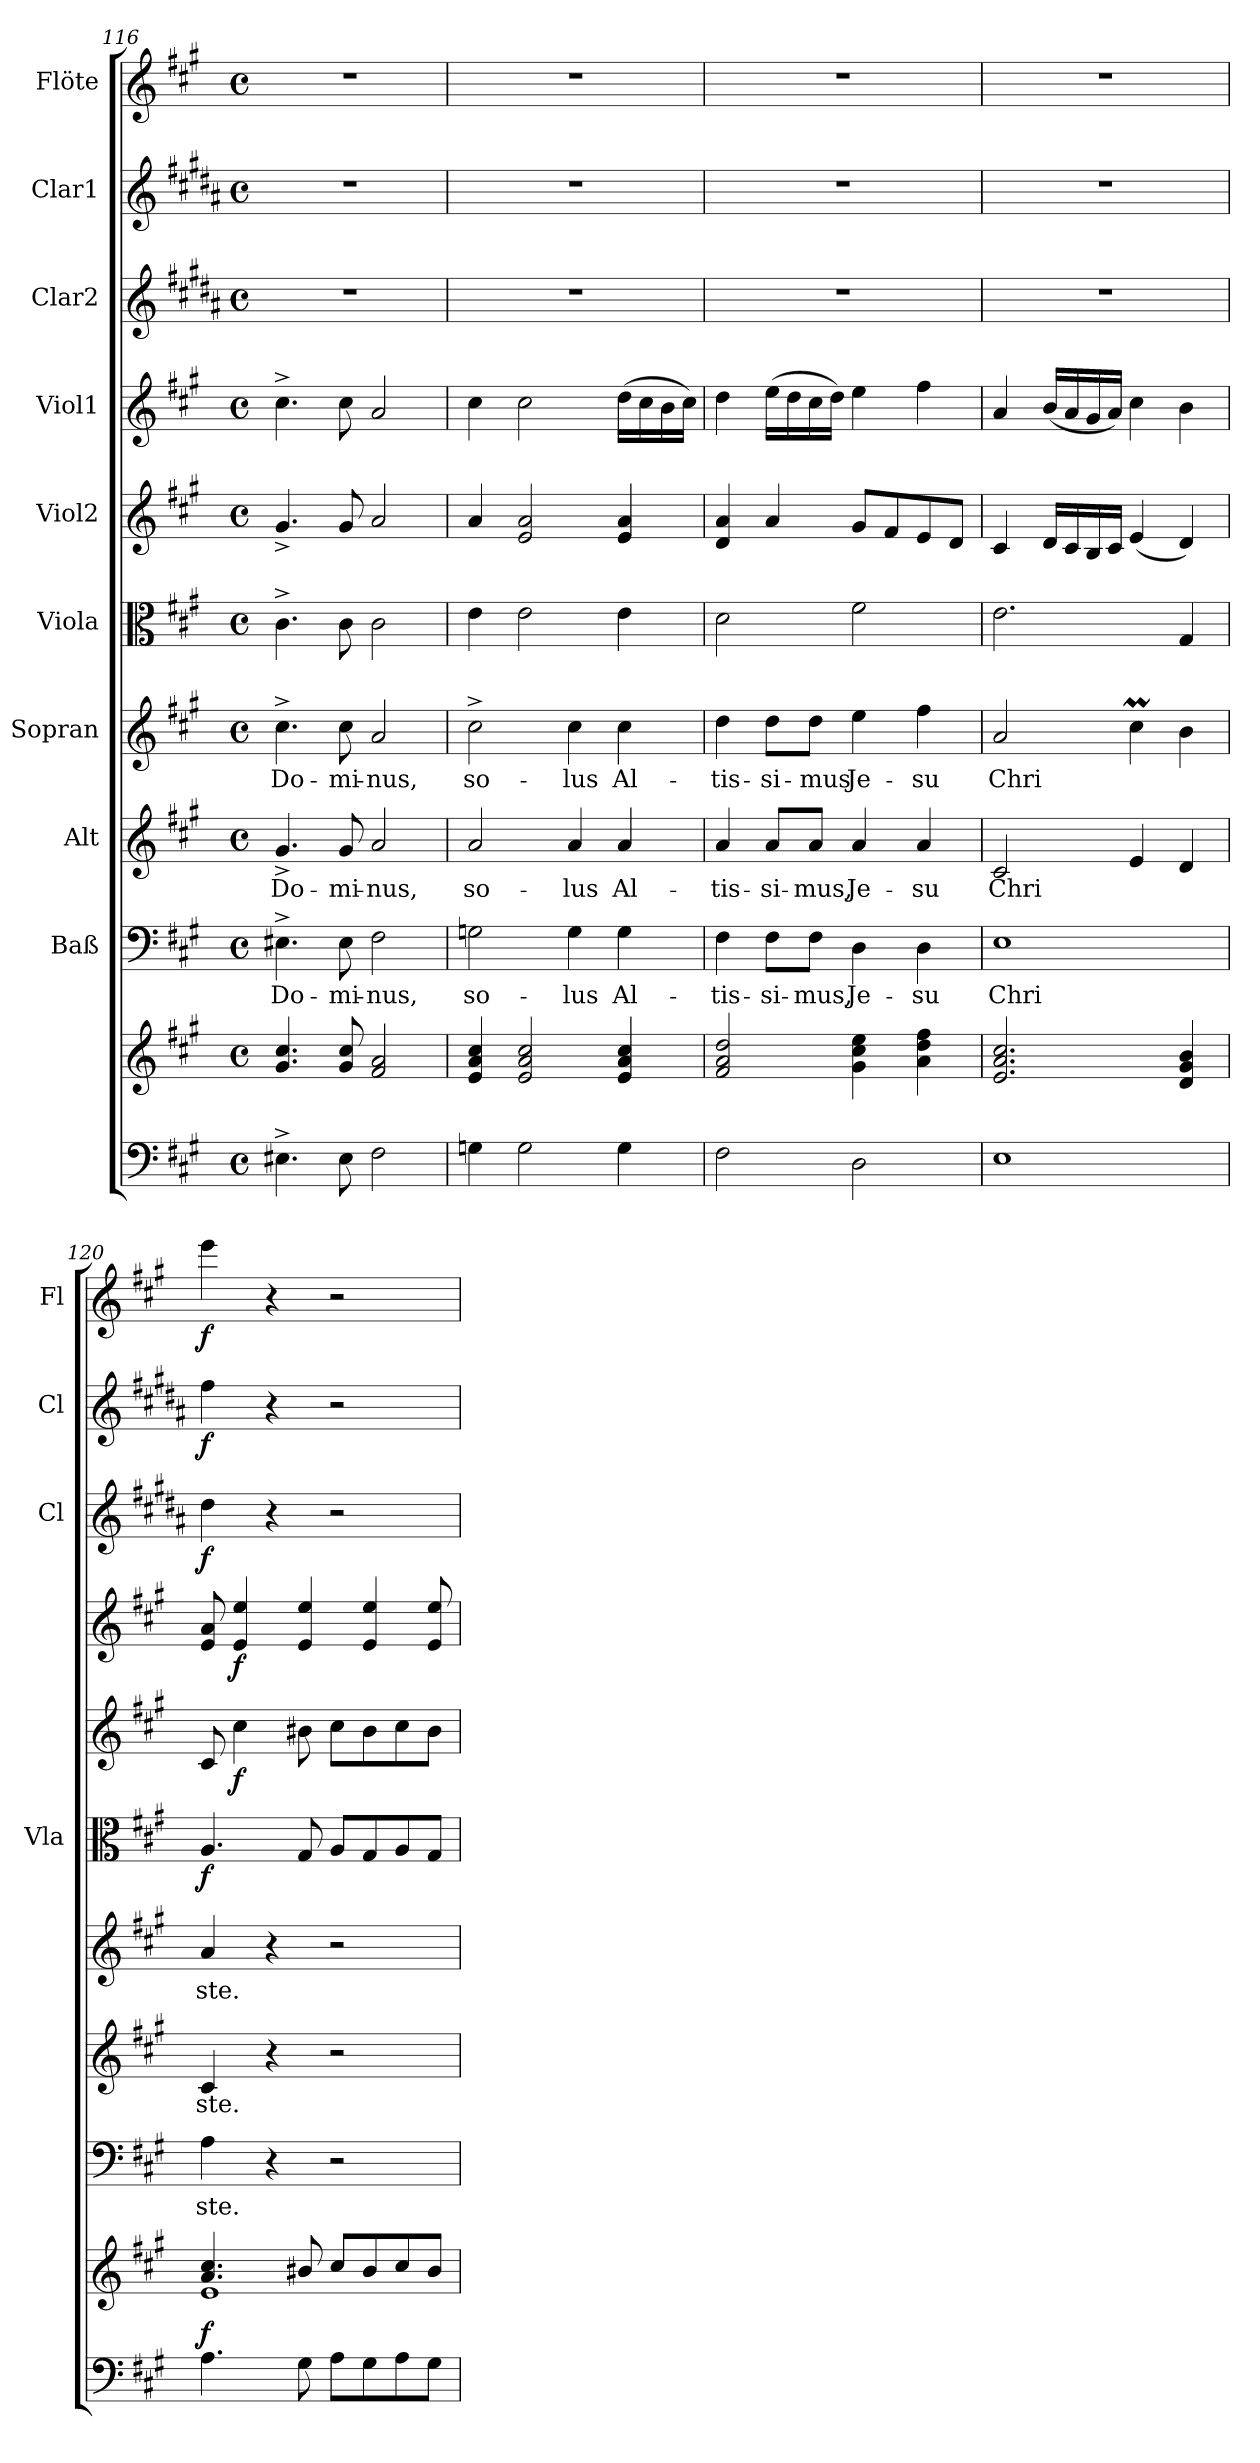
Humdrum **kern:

**kern	**kern	**dynam	**kern	**text	**kern	**text	**kern	**text	**kern	**dynam	**kern	**dynam	**kern	**dynam	**kern	**dynam	**kern	**dynam	**kern	**dynam
*part10	*part10	*part10	*part9	*part9	*part8	*part8	*part7	*part7	*part6	*part6	*part5	*part5	*part4	*part4	*part3	*part3	*part2	*part2	*part1	*part1
*staff11	*staff10	*staff10/11	*staff9	*staff9	*staff8	*staff8	*staff7	*staff7	*staff6	*staff6	*staff5	*staff5	*staff4	*staff4	*staff3	*staff3	*staff2	*staff2	*staff1	*staff1
*	*	*	*I"Baß	*	*I"Alt	*	*I"Sopran	*	*I"Viola	*	*I"Viol2	*	*I"Viol1	*	*I"Clar2	*	*I"Clar1	*	*I"Flöte	*
*	*	*	*	*	*	*	*	*	*I'Vla	*	*	*	*	*	*I'Cl	*	*I'Cl	*	*I'Fl	*
!!LO:PB:g=z
*clefF4	*clefG2	*	*clefF4	*	*clefG2	*	*clefG2	*	*clefC3	*	*clefG2	*	*clefG2	*	*clefG2	*	*clefG2	*	*clefG2	*
*	*	*	*	*	*	*	*	*	*	*	*	*	*	*	*ITrd1c2	*	*ITrd1c2	*	*	*
*k[f#c#g#]	*k[f#c#g#]	*	*k[f#c#g#]	*	*k[f#c#g#]	*	*k[f#c#g#]	*	*k[f#c#g#]	*	*k[f#c#g#]	*	*k[f#c#g#]	*	*k[f#c#g#]	*	*k[f#c#g#]	*	*k[f#c#g#]	*
*A:	*A:	*	*A:	*	*A:	*	*A:	*	*A:	*	*A:	*	*A:	*	*A:	*	*A:	*	*A:	*
*M4/4	*M4/4	*	*M4/4	*	*M4/4	*	*M4/4	*	*M4/4	*	*M4/4	*	*M4/4	*	*M4/4	*	*M4/4	*	*M4/4	*
*met(c)	*met(c)	*	*met(c)	*	*met(c)	*	*met(c)	*	*met(c)	*	*met(c)	*	*met(c)	*	*met(c)	*	*met(c)	*	*met(c)	*
=116	=116	=116	=116	=116	=116	=116	=116	=116	=116	=116	=116	=116	=116	=116	=116	=116	=116	=116	=116	=116
!	!	!	!	!LO:LY:b	!	!LO:LY:b	!	!LO:LY:b	!	!	!	!	!	!	!	!	!	!	!	!
4.E#X^>\	4.g#/ 4.cc#/	.	4.E#X^>\	Do-	4.g#^</	Do-	4.cc#^>\	Do-	4.c#^>\	.	4.g#^</	.	4.cc#^>\	.	1r	.	1r	.	1r	.
!	!	!	!	!LO:LY:b	!	!LO:LY:b	!	!LO:LY:b	!	!	!	!	!	!	!	!	!	!	!	!
8E#\	8g#/ 8cc#/	.	8E#\	-mi-	8g#/	-mi-	8cc#\	-mi-	8c#\	.	8g#/	.	8cc#\	.	.	.	.	.	.	.
!	!	!	!	!LO:LY:b	!	!LO:LY:b	!	!LO:LY:b	!	!	!	!	!	!	!	!	!	!	!	!
2F#\	2f#/ 2a/	.	2F#\	-nus,	2a/	-nus,	2a/	-nus,	2c#\	.	2a/	.	2a/	.	.	.	.	.	.	.
=117	=117	=117	=117	=117	=117	=117	=117	=117	=117	=117	=117	=117	=117	=117	=117	=117	=117	=117	=117	=117
!	!	!	!	!LO:LY:b	!	!LO:LY:b	!	!LO:LY:b	!	!	!	!	!	!	!	!	!	!	!	!
4Gn\	4e/ 4a/ 4cc#/	.	2Gn\	so-	2a/	so-	2cc#^>\	so-	4e\	.	4a/	.	4cc#\	.	1r	.	1r	.	1r	.
2G\	2e/ 2a/ 2cc#/	.	.	.	.	.	.	.	2e\	.	2e/ 2a/	.	2cc#\	.	.	.	.	.	.	.
!	!	!	!	!LO:LY:b	!	!LO:LY:b	!	!LO:LY:b	!	!	!	!	!	!	!	!	!	!	!	!
.	.	.	4G\	-lus	4a/	-lus	4cc#\	-lus	.	.	.	.	.	.	.	.	.	.	.	.
!	!	!	!	!LO:LY:b	!	!LO:LY:b	!	!LO:LY:b	!	!	!	!	!	!	!	!	!	!	!	!
4G\	4e/ 4a/ 4cc#/	.	4G\	Al-	4a/	Al-	4cc#\	Al-	4e\	.	4e/ 4a/	.	(>16dd\LL	.	.	.	.	.	.	.
.	.	.	.	.	.	.	.	.	.	.	.	.	16cc#\	.	.	.	.	.	.	.
.	.	.	.	.	.	.	.	.	.	.	.	.	16b\	.	.	.	.	.	.	.
.	.	.	.	.	.	.	.	.	.	.	.	.	16cc#\JJ)	.	.	.	.	.	.	.
=118	=118	=118	=118	=118	=118	=118	=118	=118	=118	=118	=118	=118	=118	=118	=118	=118	=118	=118	=118	=118
!	!	!	!	!LO:LY:b	!	!LO:LY:b	!	!LO:LY:b	!	!	!	!	!	!	!	!	!	!	!	!
2F#\	2f#/ 2a/ 2dd/	.	4F#\	-tis-	4a/	-tis-	4dd\	-tis-	2d\	.	4d/ 4a/	.	4dd\	.	1r	.	1r	.	1r	.
!	!	!	!	!LO:LY:b	!	!LO:LY:b	!	!LO:LY:b	!	!	!	!	!	!	!	!	!	!	!	!
.	.	.	8F#\L	-si-	8a/L	-si-	8dd\L	-si-	.	.	4a/	.	(>16ee\LL	.	.	.	.	.	.	.
.	.	.	.	.	.	.	.	.	.	.	.	.	16dd\	.	.	.	.	.	.	.
!	!	!	!	!LO:LY:b	!	!LO:LY:b	!	!LO:LY:b	!	!	!	!	!	!	!	!	!	!	!	!
.	.	.	8F#\J	-mus,	8a/J	-mus,	8dd\J	-mus	.	.	.	.	16cc#\	.	.	.	.	.	.	.
.	.	.	.	.	.	.	.	.	.	.	.	.	16dd\JJ)	.	.	.	.	.	.	.
!	!	!	!	!LO:LY:b	!	!LO:LY:b	!	!LO:LY:b	!	!	!	!	!	!	!	!	!	!	!	!
2D\	4g#\ 4cc#\ 4ee\	.	4D\	Je-	4a/	Je-	4ee\	Je-	2f#\	.	8g#/L	.	4ee\	.	.	.	.	.	.	.
.	.	.	.	.	.	.	.	.	.	.	8f#/	.	.	.	.	.	.	.	.	.
!	!	!	!	!LO:LY:b	!	!LO:LY:b	!	!LO:LY:b	!	!	!	!	!	!	!	!	!	!	!	!
.	4a\ 4dd\ 4ff#\	.	4D\	-su	4a/	-su	4ff#\	-su	.	.	8e/	.	4ff#\	.	.	.	.	.	.	.
.	.	.	.	.	.	.	.	.	.	.	8d/J	.	.	.	.	.	.	.	.	.
=119	=119	=119	=119	=119	=119	=119	=119	=119	=119	=119	=119	=119	=119	=119	=119	=119	=119	=119	=119	=119
!	!	!	!	!LO:LY:b	!	!LO:LY:b	!	!LO:LY:b	!	!	!	!	!	!	!	!	!	!	!	!
1E	2.e/ 2.a/ 2.cc#/	.	1E	Chri	2c#/	Chri	2a/	Chri	2.e\	.	4c#/	.	4a/	.	1r	.	1r	.	1r	.
.	.	.	.	.	.	.	.	.	.	.	16d/LL	.	(<16b/LL	.	.	.	.	.	.	.
.	.	.	.	.	.	.	.	.	.	.	16c#/	.	16a/	.	.	.	.	.	.	.
.	.	.	.	.	.	.	.	.	.	.	16B/	.	16g#/	.	.	.	.	.	.	.
.	.	.	.	.	.	.	.	.	.	.	16c#/JJ	.	16a/JJ)	.	.	.	.	.	.	.
.	.	.	.	.	4e/	.	4cc#m\	.	.	.	(<4e/	.	4cc#\	.	.	.	.	.	.	.
.	4d/ 4g#/ 4b/	.	.	.	4d/	.	4b\	.	4G#/	.	4d/)	.	4b\	.	.	.	.	.	.	.
=120	=120	=120	=120	=120	=120	=120	=120	=120	=120	=120	=120	=120	=120	=120	=120	=120	=120	=120	=120	=120
*	*^	*	*	*	*	*	*	*	*	*	*	*	*	*	*	*	*	*	*	*
!	!	!	!LO:DY:a=2	!	!LO:LY:b	!	!LO:LY:b	!	!LO:LY:b	!	!LO:DY:b	!	!	!	!	!	!LO:DY:b	!	!LO:DY:b	!	!LO:DY:b
4.A\	4.a/ 4.cc#/	1e	f	4A\	ste.	4c#/	ste.	4a/	ste.	4.A/	f	8c#/	.	8e/ 8a/	.	4cc#\	f	4ee\	f	4eee\	f
!	!	!	!	!	!	!	!	!	!	!	!	!	!LO:DY:b	!	!LO:DY:b	!	!	!	!	!	!
.	.	.	.	.	.	.	.	.	.	.	.	4cc#\	f	4e/ 4ee/	f	.	.	.	.	.	.
.	.	.	.	4r	.	4r	.	4r	.	.	.	.	.	.	.	4r	.	4r	.	4r	.
8G#\	8b#X/	.	.	.	.	.	.	.	.	8G#/	.	8b#X\	.	4e/ 4ee/	.	.	.	.	.	.	.
8A\L	8cc#/L	.	.	2r	.	2r	.	2r	.	8A/L	.	8cc#\L	.	.	.	2r	.	2r	.	2r	.
8G#\	8b#/	.	.	.	.	.	.	.	.	8G#/	.	8b#\	.	4e/ 4ee/	.	.	.	.	.	.	.
8A\	8cc#/	.	.	.	.	.	.	.	.	8A/	.	8cc#\	.	.	.	.	.	.	.	.	.
8G#\J	8b#/J	.	.	.	.	.	.	.	.	8G#/J	.	8b#\J	.	8e/ 8ee/	.	.	.	.	.	.	.
*	*v	*v	*	*	*	*	*	*	*	*	*	*	*	*	*	*	*	*	*	*	*
=	=	=	=	=	=	=	=	=	=	=	=	=	=	=	=	=	=	=	=	=
*-	*-	*-	*-	*-	*-	*-	*-	*-	*-	*-	*-	*-	*-	*-	*-	*-	*-	*-	*-	*-
